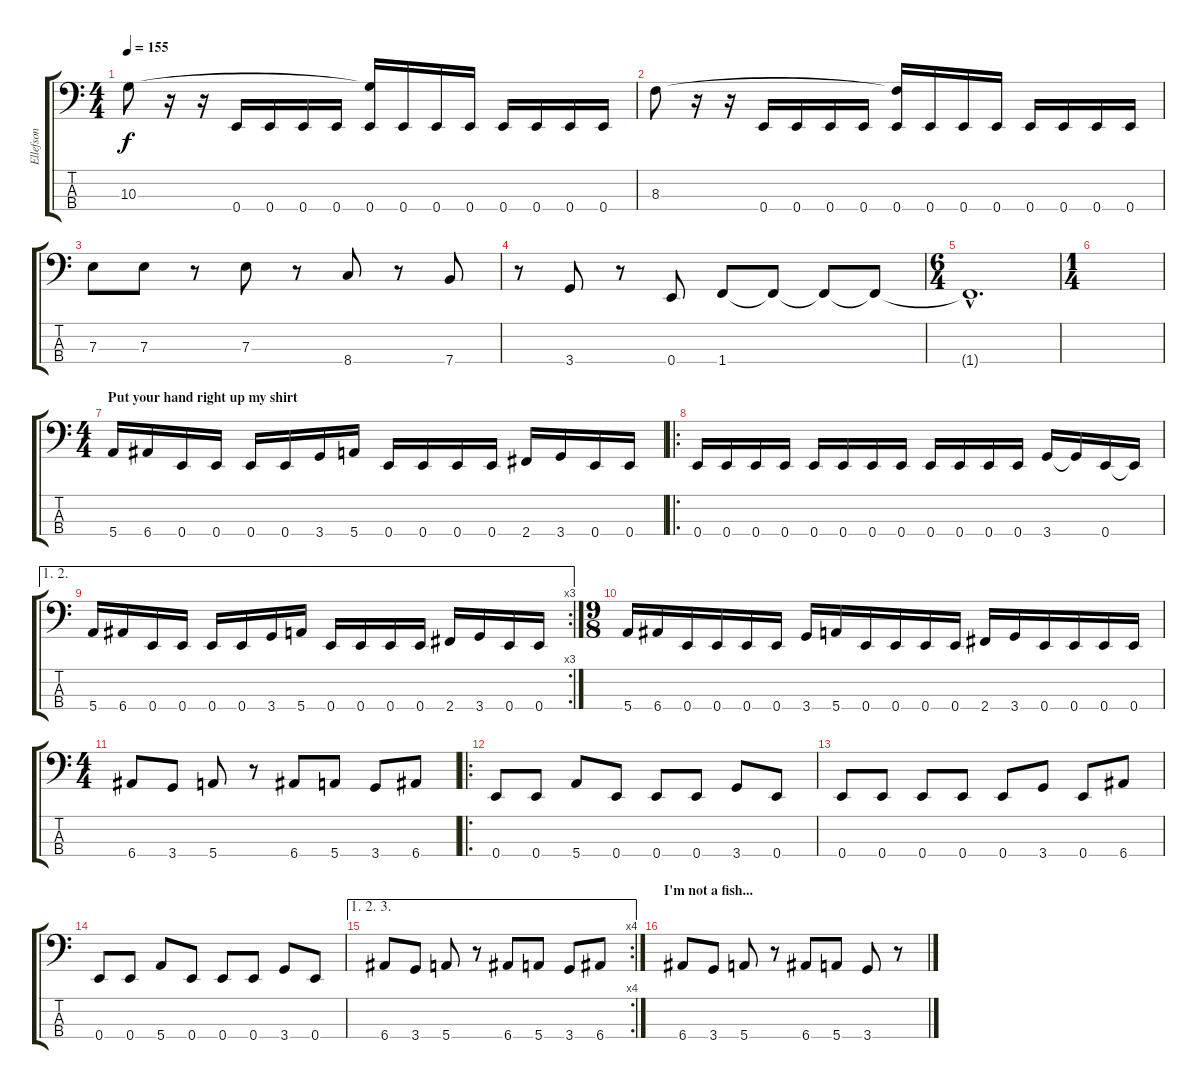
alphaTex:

\track ("Ellefson" "Ellefson") {instrument electricbasspick}
\staff {score tabs}
\tuning (G2 D2 A1 E1) {hide}
\ts (4 4)
\tempo 155
\clef f4
\ks c
10.3.8{dy f} r.16 r.16 0.4.16 0.4.16 0.4.16 0.4.16 (10.3{t} 0.4).16 0.4.16 0.4.16 0.4.16 0.4.16 0.4.16 0.4.16 0.4.16 |
8.3.8 r.16 r.16 0.4.16 0.4.16 0.4.16 0.4.16 (8.3{t} 0.4).16 0.4.16 0.4.16 0.4.16 0.4.16 0.4.16 0.4.16 0.4.16 |
7.3.8 7.3.8 r.8 7.3.8 r.8 8.4.8 r.8 7.4.8 |
r.8 3.4.8 r.8 0.4.8 1.4.8 1.4{t}.8 1.4{t}.8 1.4{t}.8 |
\ts (6 4)
1.4{hac t}.1{d} |
\ts (1 4)
|
\ts (4 4)
\section ("" "Put your hand right up my shirt")
5.4.16 6.4.16 0.4.16 0.4.16 0.4.16 0.4.16 3.4.16 5.4.16 0.4.16 0.4.16 0.4.16 0.4.16 2.4.16 3.4.16 0.4.16 0.4.16 |
\ro
0.4.16 0.4.16 0.4.16 0.4.16 0.4.16 0.4.16 0.4.16 0.4.16 0.4.16 0.4.16 0.4.16 0.4.16 3.4.16 3.4{t}.16 0.4.16 0.4{t}.16 |
\ae (1 2)
\rc 3
5.4.16 6.4.16 0.4.16 0.4.16 0.4.16 0.4.16 3.4.16 5.4.16 0.4.16 0.4.16 0.4.16 0.4.16 2.4.16 3.4.16 0.4.16 0.4.16 |
\ts (9 8)
5.4.16 6.4.16 0.4.16 0.4.16 0.4.16 0.4.16 3.4.16 5.4.16 0.4.16 0.4.16 0.4.16 0.4.16 2.4.16 3.4.16 0.4.16 0.4.16 0.4.16 0.4.16 |
\ts (4 4)
6.4.8 3.4.8 5.4.8 r.8 6.4.8 5.4.8 3.4.8 6.4.8 |
\ro
0.4.8 0.4.8 5.4.8 0.4.8 0.4.8 0.4.8 3.4.8 0.4.8 |
0.4.8 0.4.8 0.4.8 0.4.8 0.4.8 3.4.8 0.4.8 6.4.8 |
0.4.8 0.4.8 5.4.8 0.4.8 0.4.8 0.4.8 3.4.8 0.4.8 |
\ae (1 2 3)
\rc 4
6.4.8 3.4.8 5.4.8 r.8 6.4.8 5.4.8 3.4.8 6.4.8 |
\section ("" "I'm not a fish...")
6.4.8 3.4.8 5.4.8 r.8 6.4.8 5.4.8 3.4.8 r.8
